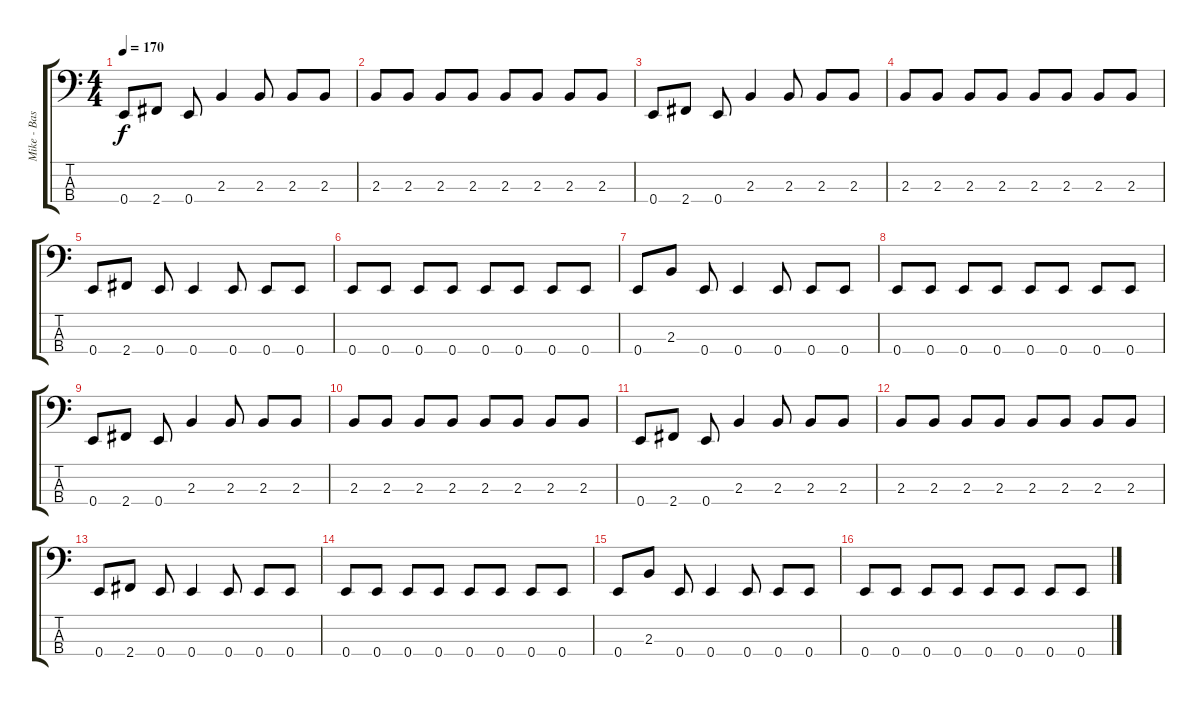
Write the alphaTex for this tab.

\track ("Mike - Bass" "Mike - Bas") {instrument electricbasspick}
\staff {score tabs}
\tuning (G2 D2 A1 E1) {hide}
\ts (4 4)
\tempo 170
\clef f4
\ks c
0.4.8{dy f instrument electricbasspick} 2.4.8 0.4.8 2.3.4 2.3.8 2.3.8 2.3.8 |
2.3.8 2.3.8 2.3.8 2.3.8 2.3.8 2.3.8 2.3.8 2.3.8 |
0.4.8 2.4.8 0.4.8 2.3.4 2.3.8 2.3.8 2.3.8 |
2.3.8 2.3.8 2.3.8 2.3.8 2.3.8 2.3.8 2.3.8 2.3.8 |
0.4.8 2.4.8 0.4.8 0.4.4 0.4.8 0.4.8 0.4.8 |
0.4.8 0.4.8 0.4.8 0.4.8 0.4.8 0.4.8 0.4.8 0.4.8 |
0.4.8 2.3.8 0.4.8 0.4.4 0.4.8 0.4.8 0.4.8 |
0.4.8 0.4.8 0.4.8 0.4.8 0.4.8 0.4.8 0.4.8 0.4.8 |
0.4.8 2.4.8 0.4.8 2.3.4 2.3.8 2.3.8 2.3.8 |
2.3.8 2.3.8 2.3.8 2.3.8 2.3.8 2.3.8 2.3.8 2.3.8 |
0.4.8 2.4.8 0.4.8 2.3.4 2.3.8 2.3.8 2.3.8 |
2.3.8 2.3.8 2.3.8 2.3.8 2.3.8 2.3.8 2.3.8 2.3.8 |
0.4.8 2.4.8 0.4.8 0.4.4 0.4.8 0.4.8 0.4.8 |
0.4.8 0.4.8 0.4.8 0.4.8 0.4.8 0.4.8 0.4.8 0.4.8 |
0.4.8 2.3.8 0.4.8 0.4.4 0.4.8 0.4.8 0.4.8 |
0.4.8 0.4.8 0.4.8 0.4.8 0.4.8 0.4.8 0.4.8 0.4.8
